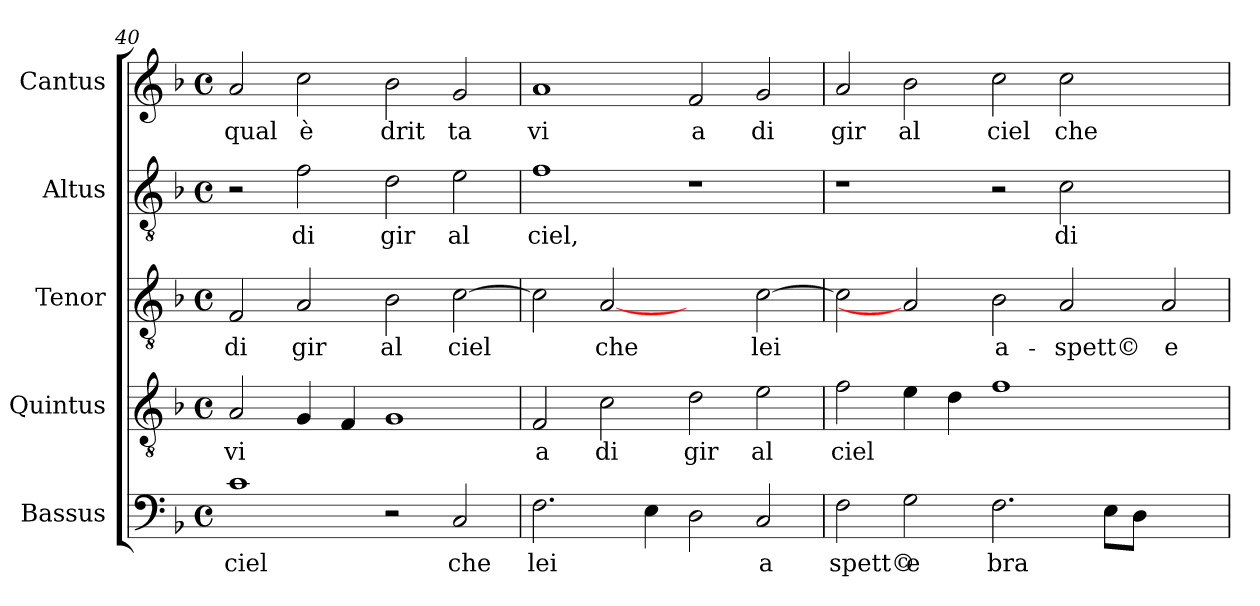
**kern	**text	**kern	**text	**kern	**text	**kern	**text	**kern	**text
*part5	*part5	*part4	*part4	*part3	*part3	*part2	*part2	*part1	*part1
*staff5	*staff5	*staff4	*staff4	*staff3	*staff3	*staff2	*staff2	*staff1	*staff1
*I"Bassus	*	*I"Quintus	*	*I"Tenor	*	*I"Altus	*	*I"Cantus	*
*clefF4	*	*clefGv2	*	*clefGv2	*	*clefGv2	*	*clefG2	*
*k[b-]	*	*k[b-]	*	*k[b-]	*	*k[b-]	*	*k[b-]	*
*F:	*	*F:	*	*F:	*	*F:	*	*F:	*
*M4/4	*	*M4/4	*	*M4/4	*	*M4/4	*	*M4/4	*
*met(c)	*	*met(c)	*	*met(c)	*	*met(c)	*	*met(c)	*
=40	=40	=40	=40	=40	=40	=40	=40	=40	=40
!	!LO:LY:b:cj	!	!LO:LY:b:cj	!	!LO:LY:b:cj	!	!	!	!LO:LY:b:cj
1c	ciel	2A/	vi	2F/	di	2r	.	2a/	qual
!	!	!	!	!	!LO:LY:b:cj	!	!LO:LY:b:cj	!	!LO:LY:b:cj
.	.	4G/	.	2A/	gir	2f\	di	2cc\	è
.	.	4F/	.	.	.	.	.	.	.
!	!	!	!	!	!LO:LY:b:cj	!	!LO:LY:b:cj	!	!LO:LY:b:cj
2r	.	1G	.	2B-\	al	2d\	gir	2b-\	drit
!	!LO:LY:b:cj	!	!	!	!LO:LY:b	!	!LO:LY:b:cj	!	!LO:LY:b:cj
2C/	che	.	.	[<2c\	ciel	2e\	al	2g/	ta
!!LO:LB:g=z
=41	=41	=41	=41	=41	=41	=41	=41	=41	=41
!	!LO:LY:b:cj	!	!LO:LY:b:cj	!	!	!	!LO:LY:b:cj	!	!LO:LY:b:cj
2.F\	lei	2F/	a	2c\]	.	1f	ciel,	1a	vi
!	!	!	!LO:LY:b:cj	!	!LO:LY:b:cj	!	!	!	!
.	.	2c\	di	[2A	che	.	.	.	.
4E\	.	.	.	.	.	.	.	.	.
!	!	!	!LO:LY:b:cj	!	!	!	!	!	!LO:LY:b:cj
2D\	.	2d\	gir	2ryy	.	1r	.	2f/	a
!	!LO:LY:b:cj	!	!LO:LY:b:cj	!	!LO:LY:b:cj	!	!	!	!LO:LY:b:cj
2C/	a	2e\	al	[>2c\	lei	.	.	2g/	di
=42	=42	=42	=42	=42	=42	=42	=42	=42	=42
!	!LO:LY:b:cj	!	!LO:LY:b	!	!	!	!	!	!LO:LY:b:cj
2F\	spett©	2f\	ciel	2c\]	.	1r	.	2a/	gir
!	!LO:LY:b:cj	!	!	!	!	!	!	!	!LO:LY:b:cj
2G\	e	4e\	.	2A]	.	.	.	2b-\	al
.	.	4d\	.	.	.	.	.	.	.
!	!LO:LY:b	!	!	!	!LO:LY:b:cj	!	!	!	!LO:LY:b:cj
2.F\	bra	1f	.	2B-\	a-	2r	.	2cc\	ciel
!	!	!	!	!	!LO:LY:b:cj	!	!LO:LY:b:cj	!	!LO:LY:b:cj
.	.	.	.	2A/	-spett©	2c\	di	2cc\	che
8E\L	.	.	.	.	.	.	.	.	.
8D\J	.	.	.	.	.	.	.	.	.
!	!	!	!	!	!LO:LY:b:cj	!	!	!	!
2ryy	.	2ryy	.	2A/	e	2ryy	.	2ryy	.
=	=	=	=	=	=	=	=	=	=
*-	*-	*-	*-	*-	*-	*-	*-	*-	*-
